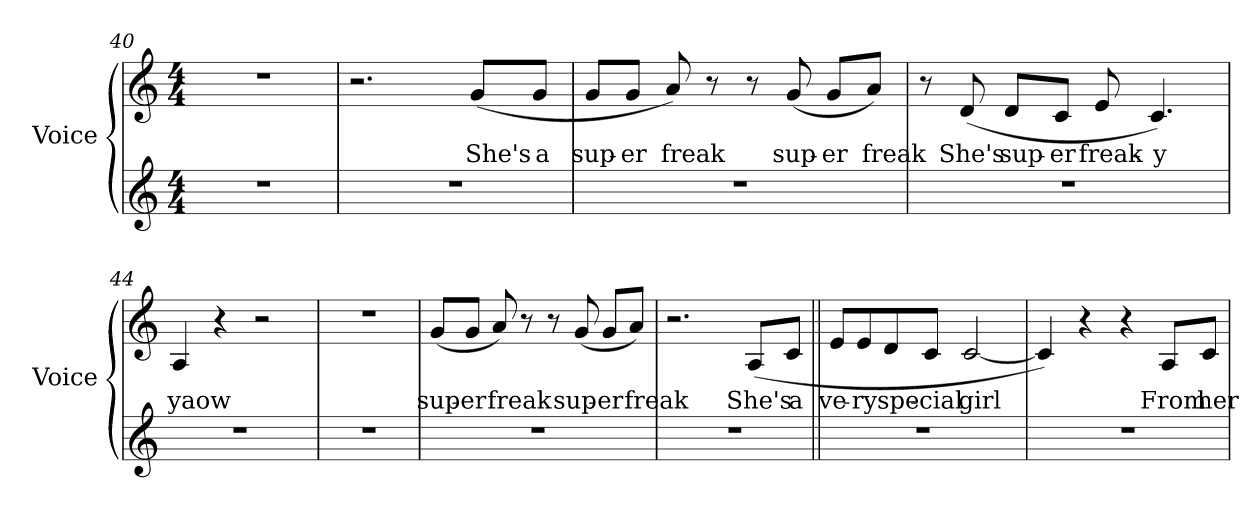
**kern	**kern	**text
*part2	*part1	*part1
*staff2	*staff1	*staff1
*I"Voice	*I"Voice	*
*I'Voice	*I'Voice	*
*clefG2	*clefG2	*
*k[]	*k[]	*
*a:	*a:	*
*M4/4	*M4/4	*
=40	=40	=40
1r	1r	.
=41	=41	=41
1r	2.r	.
!	!	!LO:LY:b:color=#000000
.	(8gi/L	She's
!	!	!LO:LY:b:color=#000000
.	8gi/J	a
=42	=42	=42
!	!	!LO:LY:b:color=#000000
1r	8gi/L	sup-
!	!	!LO:LY:b:color=#000000
.	8gi/J	-er
!	!	!LO:LY:b:color=#000000
.	8ai/)	freak
.	8r	.
.	8r	.
!	!	!LO:LY:b:color=#000000
.	(8gi/	sup-
!	!	!LO:LY:b:color=#000000
.	8gi/L	-er
!	!	!LO:LY:b:color=#000000
.	8ai/J)	freak
!!LO:PB:g=z
=43	=43	=43
1r	8r	.
!	!	!LO:LY:b:color=#000000
.	(8di/	She's
!	!	!LO:LY:b:color=#000000
.	8di/L	sup-
!	!	!LO:LY:b:color=#000000
.	8ci/J	-er
!	!	!LO:LY:b:color=#000000
.	8ei/	freak-
!	!	!LO:LY:b:color=#000000
.	4.ci/)	-y
=44	=44	=44
!	!	!LO:LY:b:color=#000000
1r	4Ai/	yaow
.	4r	.
.	2r	.
=45	=45	=45
1r	1r	.
=46	=46	=46
!	!	!LO:LY:b:color=#000000
1r	(8gi/L	sup-
!	!	!LO:LY:b:color=#000000
.	8gi/J	-er
!	!	!LO:LY:b:color=#000000
.	8ai/)	freak
.	8r	.
.	8r	.
!	!	!LO:LY:b:color=#000000
.	(8gi/	sup-
!	!	!LO:LY:b:color=#000000
.	8gi/L	-er
!	!	!LO:LY:b:color=#000000
.	8ai/J)	freak
=47	=47	=47
1r	2.r	.
!	!	!LO:LY:b:color=#000000
.	(8Ai/L	She's
!	!	!LO:LY:b:color=#000000
.	8ci/J	a
!!LO:LB:g=z
=48||	=48||	=48||
!	!	!LO:LY:b:color=#000000
1r	8ei/L	ve-
!	!	!LO:LY:b:color=#000000
.	8ei/	-ry
!	!	!LO:LY:b:color=#000000
.	8di/	spe-
!	!	!LO:LY:b:color=#000000
.	8ci/J	-cial
!	!	!LO:LY:b:color=#000000
.	[2ci/	girl
=49	=49	=49
1r	4ci/])	.
.	4r	.
.	4r	.
!	!	!LO:LY:b:color=#000000
.	8Ai/L	From
!	!	!LO:LY:b:color=#000000
.	8ci/J	her
=	=	=
*-	*-	*-
